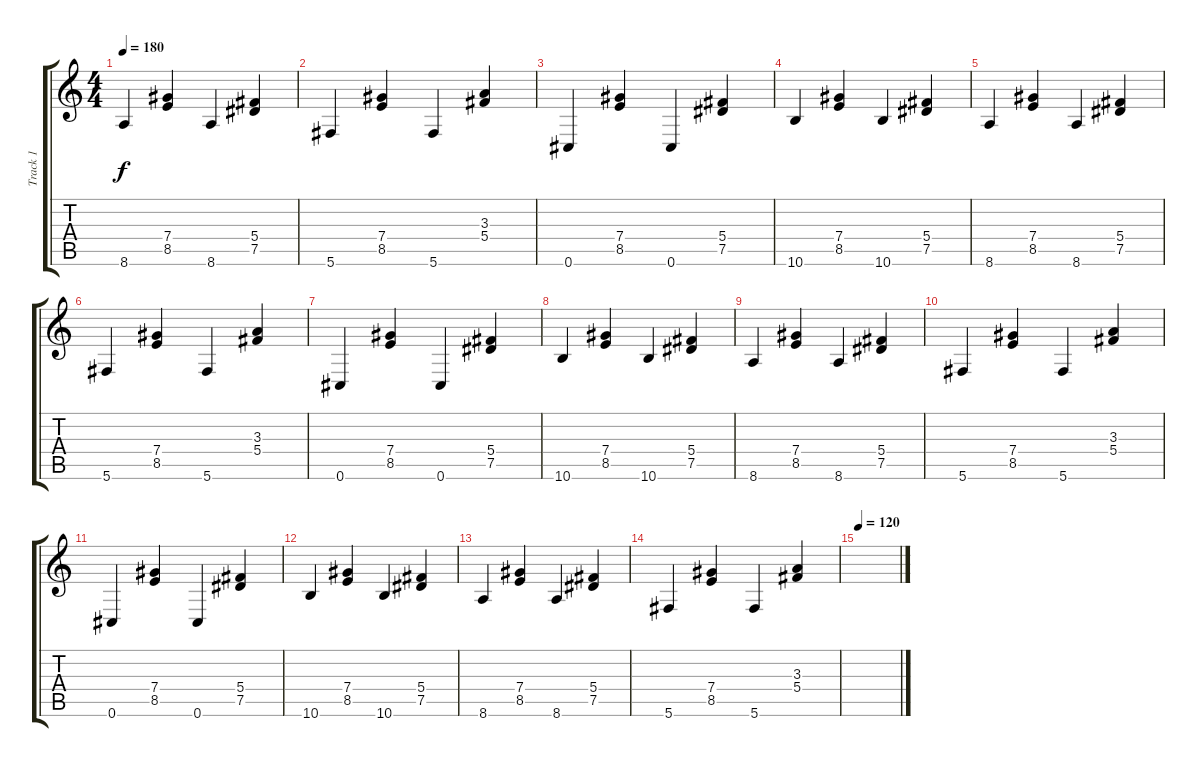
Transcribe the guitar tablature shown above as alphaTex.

\track ("Track 1" "Track 1") {instrument distortionguitar}
\staff {score tabs}
\tuning (Eb4 Bb3 Gb3 Db3 Ab2 Db2) {hide}
\ts (4 4)
\tempo 180
\clef g2
\ks c
8.6.4{dy f} (7.4 8.5).4 8.6.4 (5.4 7.5).4 |
5.6.4 (7.4 8.5).4 5.6.4 (3.3 5.4).4 |
0.6.4 (7.4 8.5).4 0.6.4 (5.4 7.5).4 |
10.6.4 (7.4 8.5).4 10.6.4 (5.4 7.5).4 |
8.6.4 (7.4 8.5).4 8.6.4 (5.4 7.5).4 |
5.6.4 (7.4 8.5).4 5.6.4 (3.3 5.4).4 |
0.6.4 (7.4 8.5).4 0.6.4 (5.4 7.5).4 |
10.6.4 (7.4 8.5).4 10.6.4 (5.4 7.5).4 |
8.6.4 (7.4 8.5).4 8.6.4 (5.4 7.5).4 |
5.6.4 (7.4 8.5).4 5.6.4 (3.3 5.4).4 |
0.6.4 (7.4 8.5).4 0.6.4 (5.4 7.5).4 |
10.6.4 (7.4 8.5).4 10.6.4 (5.4 7.5).4 |
8.6.4 (7.4 8.5).4 8.6.4 (5.4 7.5).4 |
5.6.4 (7.4 8.5).4 5.6.4 (3.3 5.4).4 |
\tempo 120
